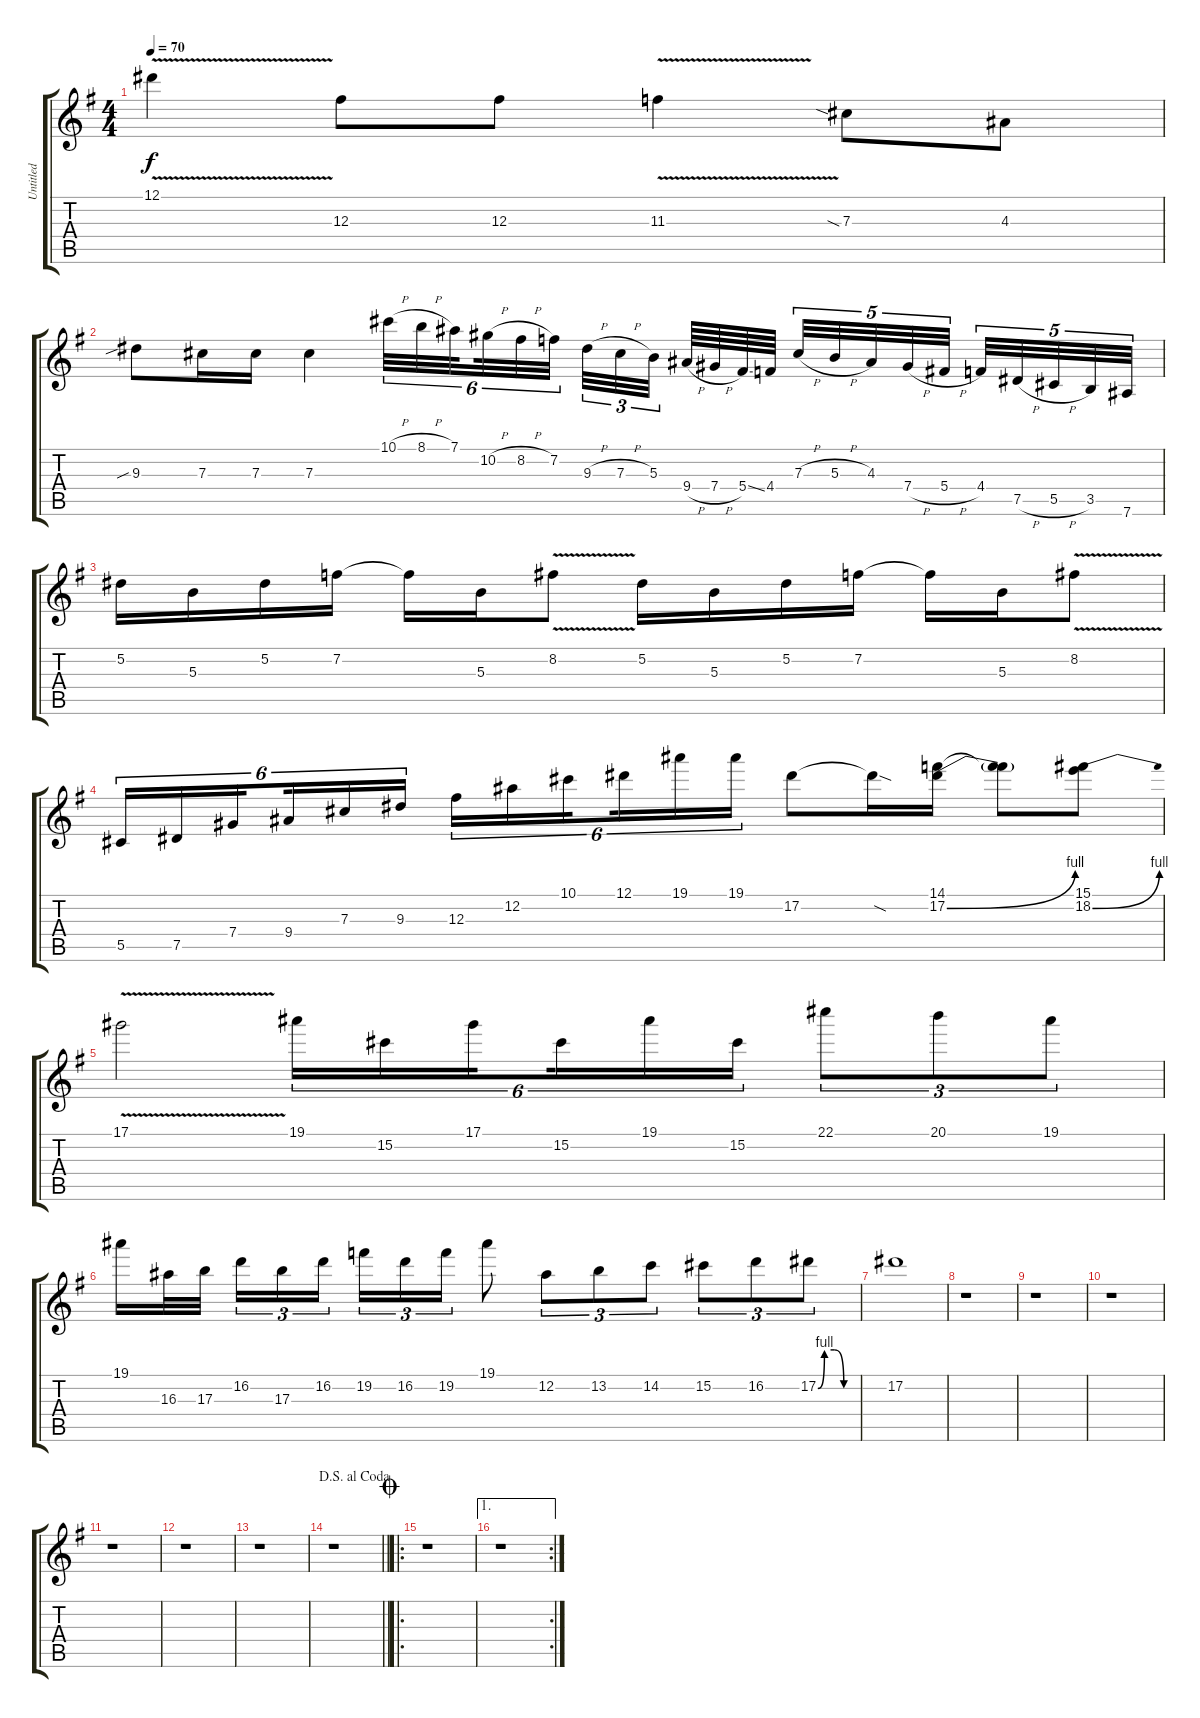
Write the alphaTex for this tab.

\track ("Untitled" "Untitled") {instrument distortionguitar}
\staff {score tabs}
\tuning (Eb4 Bb3 Gb3 Db3 Ab2 Eb2) {hide}
\ts (4 4)
\tempo 70
\clef g2
\ks g
12.1{v}.4{dy f} 12.3.8 12.3.8 11.3{v}.4 7.3{sia}.8 4.3.8 |
9.3{sib}.8 7.3.16 7.3.16 7.3.4 10.1{h}.32{tu (6 4)} 8.1{h}.32{tu (6 4)} 7.1.32{tu (6 4) beam splitsecondary} 10.2{h}.32{tu (6 4)} 8.2{h}.32{tu (6 4)} 7.2.32{tu (6 4) beam splitsecondary} 9.3{h}.32{tu (3 2)} 7.3{h}.32{tu (3 2)} 5.3.32{tu (3 2) beam splitsecondary} 9.4{h}.64 7.4{h}.64 5.4{ss}.64 4.4.64 7.3{h}.32{tu (5 4)} 5.3{h}.32{tu (5 4)} 4.3.32{tu (5 4)} 7.4{h}.32{tu (5 4)} 5.4{h}.32{tu (5 4) beam splitsecondary} 4.4.32{tu (5 4)} 7.5{h}.32{tu (5 4)} 5.5{h}.32{tu (5 4)} 3.5.32{tu (5 4)} 7.6.32{tu (5 4)} |
5.2.16 5.3.16 5.2.16 7.2.16 7.2{t}.16 5.3.16 8.2{v}.8 5.2.16 5.3.16 5.2.16 7.2.16 7.2{t}.16 5.3.16 8.2{v}.8 |
5.5.16{tu (6 4)} 7.5.16{tu (6 4)} 7.4.16{tu (6 4) beam splitsecondary} 9.4.16{tu (6 4)} 7.3.16{tu (6 4)} 9.3.16{tu (6 4)} 12.3.16{tu (6 4)} 12.2.16{tu (6 4)} 10.1.16{tu (6 4) beam splitsecondary} 12.1.16{tu (6 4)} 19.1.16{tu (6 4)} 19.1.16{tu (6 4)} 17.2.8 17.2{sod t}.16 (14.1 17.2{be (bend 0 0 60 4)}).16 (14.1{t} 17.2{t}).8 (15.1 18.2{be (bend 0 0 60 4)}).8 |
17.1{v}.2 19.1.16{tu (6 4)} 15.2.16{tu (6 4)} 17.1.16{tu (6 4) beam splitsecondary} 15.2.16{tu (6 4)} 19.1.16{tu (6 4)} 15.2.16{tu (6 4)} 22.1.8{tu (3 2)} 20.1.8{tu (3 2)} 19.1.8{tu (3 2)} |
19.1.16 16.3.32 17.3.32{beam splitsecondary} 16.2.16{tu (3 2)} 17.3.16{tu (3 2)} 16.2.16{tu (3 2)} 19.2.16{tu (3 2)} 16.2.16{tu (3 2)} 19.2.16{tu (3 2)} 19.1.8 12.2.8{tu (3 2)} 13.2.8{tu (3 2)} 14.2.8{tu (3 2)} 15.2.8{tu (3 2)} 16.2.8{tu (3 2)} 17.2{be (custom 0 0 10 4 25 4 40 0 60 0)}.8{tu (3 2)} |
17.2.1 |
r.1 |
r.1 |
r.1 |
r.1 |
r.1 |
r.1 |
\jump dalsegnoalcoda
\barLineRight lightlight
r.1 |
\ro
\jump coda
r.1 |
\ae 1
\rc 2
r.1
